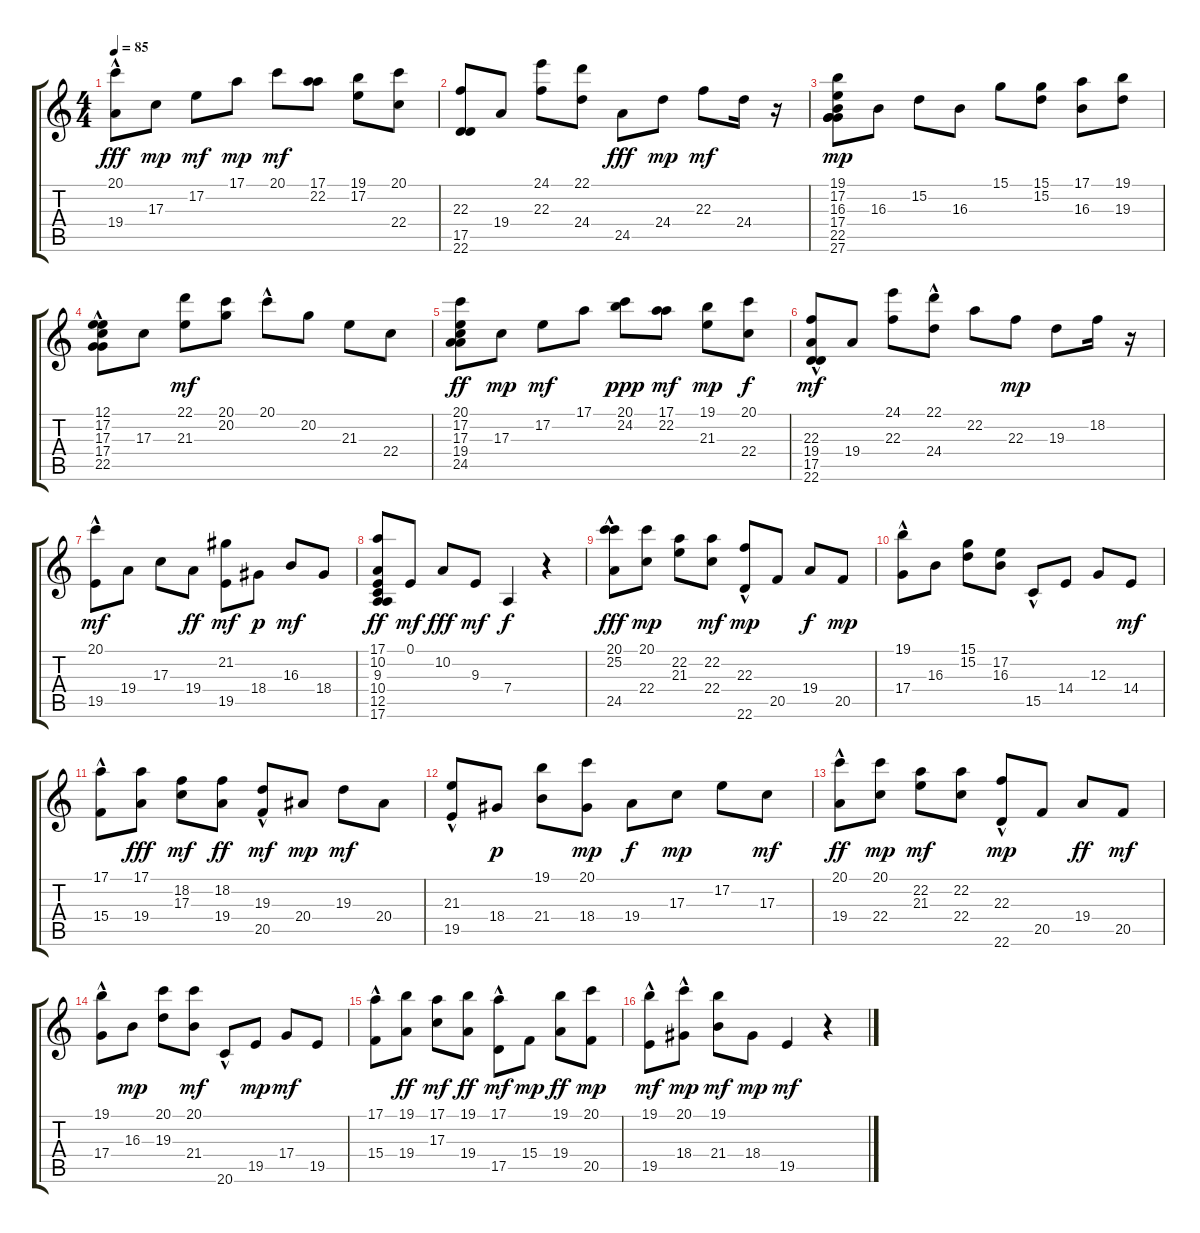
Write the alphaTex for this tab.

\track "" {instrument acousticgrandpiano}
\staff {score tabs}
\tuning (E4 B3 G3 D3 A2 E2) {hide}
\ts (4 4)
\tempo 85
\clef g2
\ks c
(20.1 19.4{hac}).8{dy fff instrument acousticgrandpiano} 17.3.8{dy mp} 17.2.8{dy mf} 17.1.8{dy mp} 20.1.8{dy mf} (17.1 22.2).8 (19.1 17.2).8 (20.1 22.4).8 |
(22.3 17.5 22.6).8 19.4.8 (24.1 22.3).8 (22.1 24.4).8 24.5.8{dy fff} 24.4.8{dy mp} 22.3.8{dy mf} 24.4.16 r.16 |
(19.1 17.2 16.3 17.4 22.5 27.6).8{dy mp} 16.3.8 15.2.8 16.3.8 15.1.8 (15.1 15.2).8 (17.1 16.3).8 (19.1 19.3).8 |
(12.1 17.2 17.3 17.4{hac} 22.5{hac}).8 17.3.8 (22.1 21.3).8{dy mf} (20.1 20.2).8 20.1{hac}.8 20.2.8 21.3.8 22.4.8 |
(20.1 17.2 17.3 19.4 24.5).8{dy ff} 17.3.8{dy mp} 17.2.8{dy mf} 17.1.8 (20.1 24.2).8{dy ppp} (17.1 22.2).8{dy mf} (19.1 21.3).8{dy mp} (20.1 22.4).8{dy f} |
(22.3{hac} 19.4 17.5{hac} 22.6{hac}).8{dy mf} 19.4.8 (24.1 22.3).8 (22.1 24.4{hac}).8 22.2.8 22.3.8{dy mp} 19.3.8 18.2.16 r.16 |
(20.1 19.5{hac}).8{dy mf} 19.4.8 17.3.8 19.4.8{dy ff} (21.2 19.5).8{dy mf} 18.4.8{dy p} 16.3.8{dy mf} 18.4.8 |
(17.1 10.2 9.3 10.4 12.5 17.6).8{dy ff} 0.1.8{dy mf} 10.2.8{dy fff} 9.3.8{dy mf} 7.4.4{dy f} r.4 |
(20.1 25.2 24.5{hac}).8{dy fff} (20.1 22.4).8{dy mp} (22.2 21.3).8 (22.2 22.4).8{dy mf} (22.3{hac} 22.6{hac}).8{dy mp} 20.5.8 19.4.8{dy f} 20.5.8{dy mp} |
(19.1 17.4{hac}).8 16.3.8 (15.1 15.2).8 (17.2 16.3).8 15.5{hac}.8 14.4.8 12.3.8 14.4.8{dy mf} |
(17.1 15.4{hac}).8 (17.1 19.4).8{dy fff} (18.2 17.3).8{dy mf} (18.2 19.4).8{dy ff} (19.3 20.5{hac}).8{dy mf} 20.4.8{dy mp} 19.3.8{dy mf} 20.4.8 |
(21.3 19.5{hac}).8 18.4.8{dy p} (19.1 21.4).8 (20.1 18.4).8{dy mp} 19.4.8{dy f} 17.3.8{dy mp} 17.2.8 17.3.8{dy mf} |
(20.1 19.4{hac}).8{dy ff} (20.1 22.4).8{dy mp} (22.2 21.3).8{dy mf} (22.2 22.4).8 (22.3{hac} 22.6{hac}).8{dy mp} 20.5.8 19.4.8{dy ff} 20.5.8{dy mf} |
(19.1 17.4{hac}).8 16.3.8{dy mp} (20.1 19.3).8 (20.1 21.4).8{dy mf} 20.6{hac}.8 19.5.8{dy mp} 17.4.8{dy mf} 19.5.8 |
(17.1 15.4{hac}).8 (19.1 19.4).8{dy ff} (17.1 17.3).8{dy mf} (19.1 19.4).8{dy ff} (17.1 17.5{hac}).8{dy mf} 15.4.8{dy mp} (19.1 19.4).8{dy ff} (20.1 20.5).8{dy mp} |
(19.1 19.5{hac}).8{dy mf} (20.1{hac} 18.4).8{dy mp} (19.1 21.4).8{dy mf} 18.4.8{dy mp} 19.5.4{dy mf} r.4
